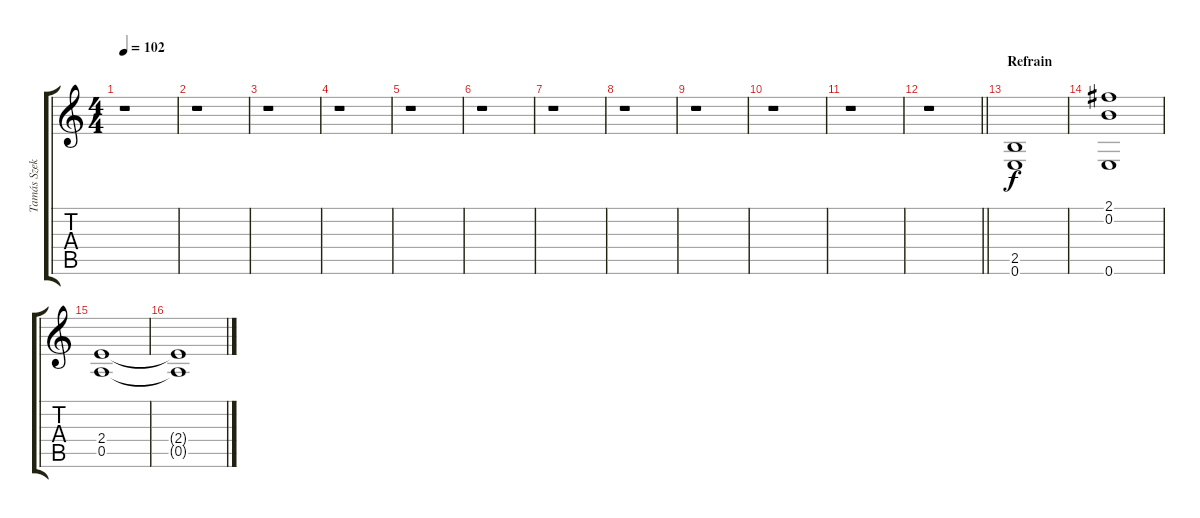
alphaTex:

\track ("Tamás Szekeres - Overdriven (Left)" "Tamás Szek") {instrument overdrivenguitar}
\staff {score tabs}
\tuning (E4 B3 G3 D3 A2 E2) {hide}
\ts (4 4)
\tempo 102
\clef g2
\ks c
r.1{dy f} |
r.1 |
r.1 |
r.1 |
r.1 |
r.1 |
r.1 |
r.1 |
r.1 |
r.1 |
r.1 |
\barLineRight lightlight
r.1 |
\section ("" "Refrain")
(2.5 0.6).1 |
(2.1 0.2 0.6).1 |
(2.4 0.5).1 |
(2.4{t} 0.5{t}).1
